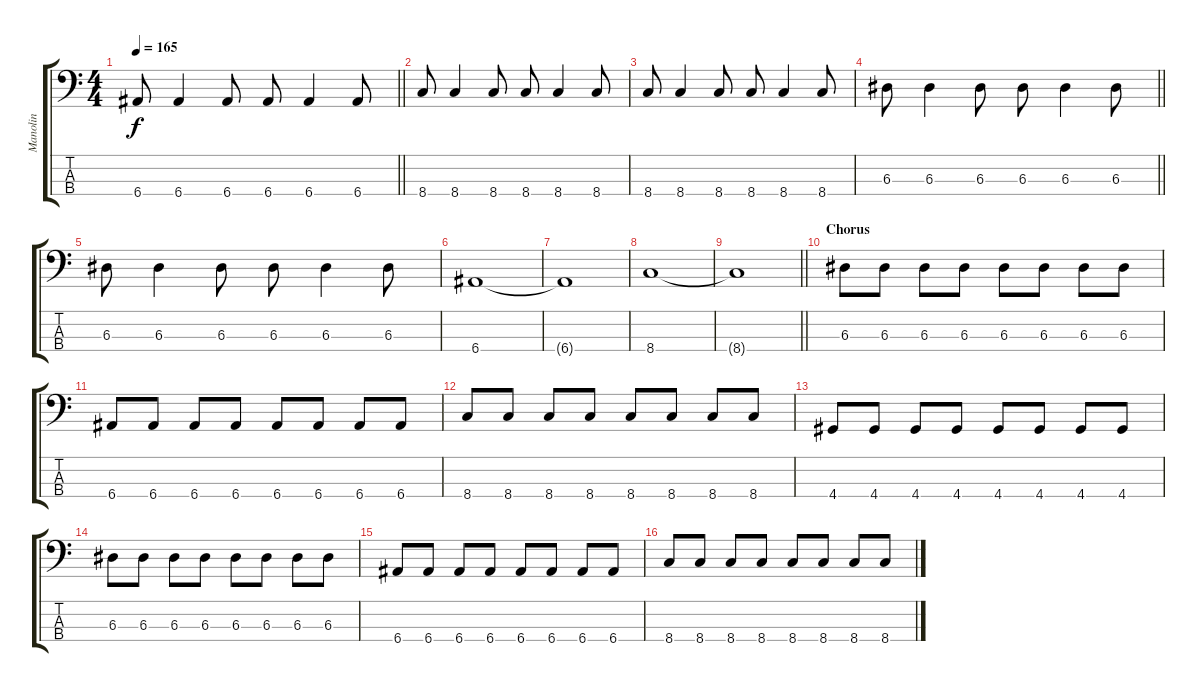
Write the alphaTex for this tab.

\track ("Manolin" "Manolin") {instrument electricbasspick}
\staff {score tabs}
\tuning (G2 D2 A1 E1) {hide}
\ts (4 4)
\tempo 165
\clef f4
\barLineRight lightlight
\ks c
6.4.8{dy f} 6.4.4 6.4.8 6.4.8 6.4.4 6.4.8 |
8.4.8 8.4.4 8.4.8 8.4.8 8.4.4 8.4.8 |
8.4.8 8.4.4 8.4.8 8.4.8 8.4.4 8.4.8 |
\barLineRight lightlight
6.3.8 6.3.4 6.3.8 6.3.8 6.3.4 6.3.8 |
6.3.8 6.3.4 6.3.8 6.3.8 6.3.4 6.3.8 |
6.4.1 |
6.4{t}.1 |
8.4.1 |
\barLineRight lightlight
8.4{t}.1 |
\section ("" "Chorus")
6.3.8 6.3.8 6.3.8 6.3.8 6.3.8 6.3.8 6.3.8 6.3.8 |
6.4.8 6.4.8 6.4.8 6.4.8 6.4.8 6.4.8 6.4.8 6.4.8 |
8.4.8 8.4.8 8.4.8 8.4.8 8.4.8 8.4.8 8.4.8 8.4.8 |
4.4.8 4.4.8 4.4.8 4.4.8 4.4.8 4.4.8 4.4.8 4.4.8 |
6.3.8 6.3.8 6.3.8 6.3.8 6.3.8 6.3.8 6.3.8 6.3.8 |
6.4.8 6.4.8 6.4.8 6.4.8 6.4.8 6.4.8 6.4.8 6.4.8 |
8.4.8 8.4.8 8.4.8 8.4.8 8.4.8 8.4.8 8.4.8 8.4.8
